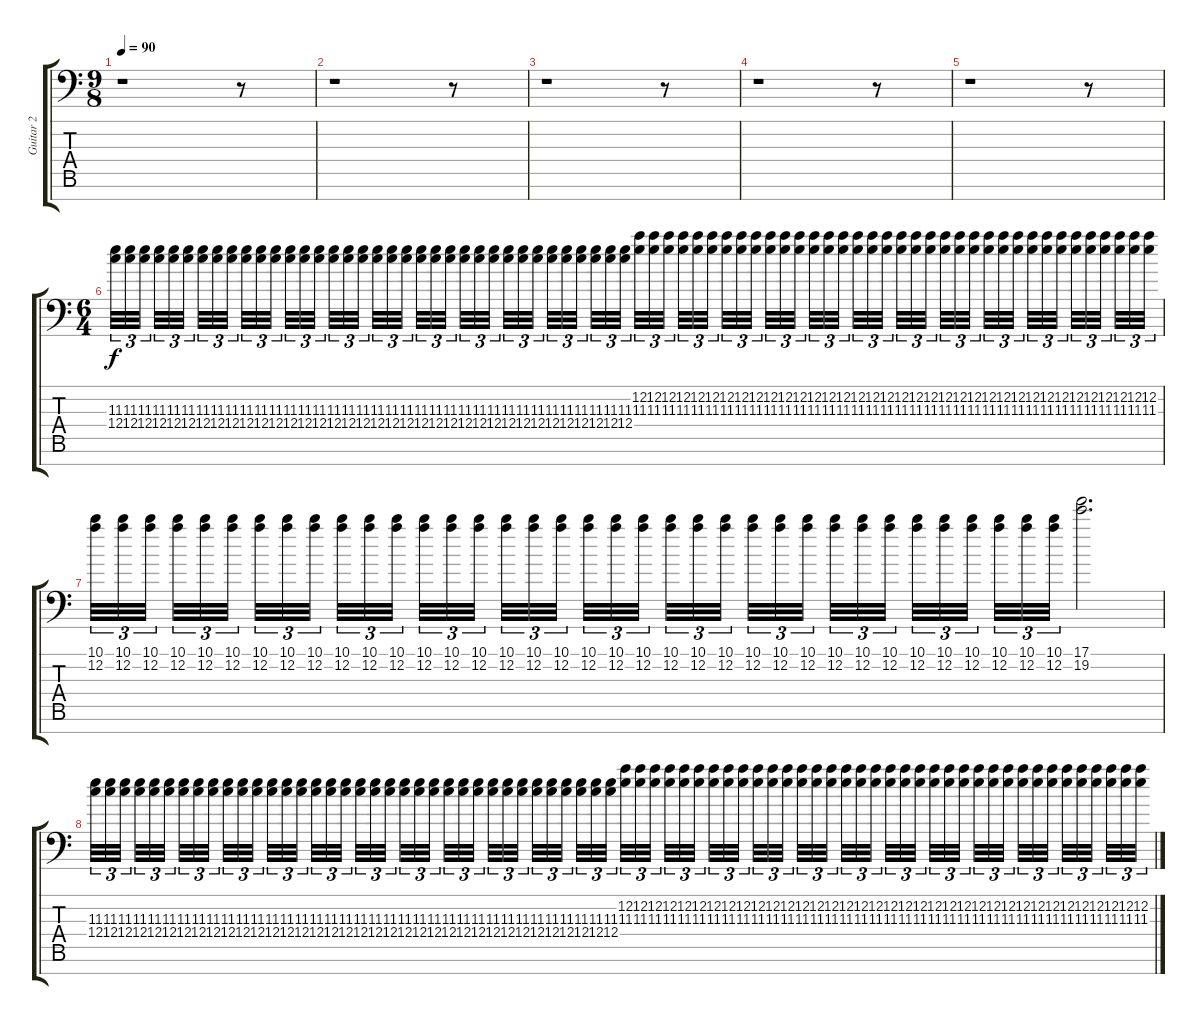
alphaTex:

\track ("Guitar 2" "Guitar 2") {instrument distortionguitar}
\staff {score tabs}
\tuning (D4 A3 F3 C3 G2 D2 A1) {hide}
\ts (9 8)
\tempo 90
\clef f4
\ks c
r.1{dy f} r.8 |
r.1 r.8 |
r.1 r.8 |
r.1 r.8 |
r.1 r.8 |
\ts (6 4)
(11.3 12.4).32{tu (3 2)} (11.3 12.4).32{tu (3 2)} (11.3 12.4).32{tu (3 2) beam splitsecondary} (11.3 12.4).32{tu (3 2)} (11.3 12.4).32{tu (3 2)} (11.3 12.4).32{tu (3 2) beam splitsecondary} (11.3 12.4).32{tu (3 2)} (11.3 12.4).32{tu (3 2)} (11.3 12.4).32{tu (3 2) beam splitsecondary} (11.3 12.4).32{tu (3 2)} (11.3 12.4).32{tu (3 2)} (11.3 12.4).32{tu (3 2) beam splitsecondary} (11.3 12.4).32{tu (3 2)} (11.3 12.4).32{tu (3 2)} (11.3 12.4).32{tu (3 2) beam splitsecondary} (11.3 12.4).32{tu (3 2)} (11.3 12.4).32{tu (3 2)} (11.3 12.4).32{tu (3 2) beam splitsecondary} (11.3 12.4).32{tu (3 2)} (11.3 12.4).32{tu (3 2)} (11.3 12.4).32{tu (3 2) beam splitsecondary} (11.3 12.4).32{tu (3 2)} (11.3 12.4).32{tu (3 2)} (11.3 12.4).32{tu (3 2) beam splitsecondary} (11.3 12.4).32{tu (3 2)} (11.3 12.4).32{tu (3 2)} (11.3 12.4).32{tu (3 2) beam splitsecondary} (11.3 12.4).32{tu (3 2)} (11.3 12.4).32{tu (3 2)} (11.3 12.4).32{tu (3 2) beam splitsecondary} (11.3 12.4).32{tu (3 2)} (11.3 12.4).32{tu (3 2)} (11.3 12.4).32{tu (3 2) beam splitsecondary} (11.3 12.4).32{tu (3 2)} (11.3 12.4).32{tu (3 2)} (11.3 12.4).32{tu (3 2)} (12.2 11.3).32{tu (3 2)} (12.2 11.3).32{tu (3 2)} (12.2 11.3).32{tu (3 2) beam splitsecondary} (12.2 11.3).32{tu (3 2)} (12.2 11.3).32{tu (3 2)} (12.2 11.3).32{tu (3 2) beam splitsecondary} (12.2 11.3).32{tu (3 2)} (12.2 11.3).32{tu (3 2)} (12.2 11.3).32{tu (3 2) beam splitsecondary} (12.2 11.3).32{tu (3 2)} (12.2 11.3).32{tu (3 2)} (12.2 11.3).32{tu (3 2) beam splitsecondary} (12.2 11.3).32{tu (3 2)} (12.2 11.3).32{tu (3 2)} (12.2 11.3).32{tu (3 2) beam splitsecondary} (12.2 11.3).32{tu (3 2)} (12.2 11.3).32{tu (3 2)} (12.2 11.3).32{tu (3 2) beam splitsecondary} (12.2 11.3).32{tu (3 2)} (12.2 11.3).32{tu (3 2)} (12.2 11.3).32{tu (3 2) beam splitsecondary} (12.2 11.3).32{tu (3 2)} (12.2 11.3).32{tu (3 2)} (12.2 11.3).32{tu (3 2) beam splitsecondary} (12.2 11.3).32{tu (3 2)} (12.2 11.3).32{tu (3 2)} (12.2 11.3).32{tu (3 2) beam splitsecondary} (12.2 11.3).32{tu (3 2)} (12.2 11.3).32{tu (3 2)} (12.2 11.3).32{tu (3 2) beam splitsecondary} (12.2 11.3).32{tu (3 2)} (12.2 11.3).32{tu (3 2)} (12.2 11.3).32{tu (3 2) beam splitsecondary} (12.2 11.3).32{tu (3 2)} (12.2 11.3).32{tu (3 2)} (12.2 11.3).32{tu (3 2)} |
(10.1 12.2).32{tu (3 2)} (10.1 12.2).32{tu (3 2)} (10.1 12.2).32{tu (3 2) beam splitsecondary} (10.1 12.2).32{tu (3 2)} (10.1 12.2).32{tu (3 2)} (10.1 12.2).32{tu (3 2) beam splitsecondary} (10.1 12.2).32{tu (3 2)} (10.1 12.2).32{tu (3 2)} (10.1 12.2).32{tu (3 2) beam splitsecondary} (10.1 12.2).32{tu (3 2)} (10.1 12.2).32{tu (3 2)} (10.1 12.2).32{tu (3 2) beam splitsecondary} (10.1 12.2).32{tu (3 2)} (10.1 12.2).32{tu (3 2)} (10.1 12.2).32{tu (3 2) beam splitsecondary} (10.1 12.2).32{tu (3 2)} (10.1 12.2).32{tu (3 2)} (10.1 12.2).32{tu (3 2) beam splitsecondary} (10.1 12.2).32{tu (3 2)} (10.1 12.2).32{tu (3 2)} (10.1 12.2).32{tu (3 2) beam splitsecondary} (10.1 12.2).32{tu (3 2)} (10.1 12.2).32{tu (3 2)} (10.1 12.2).32{tu (3 2) beam splitsecondary} (10.1 12.2).32{tu (3 2)} (10.1 12.2).32{tu (3 2)} (10.1 12.2).32{tu (3 2) beam splitsecondary} (10.1 12.2).32{tu (3 2)} (10.1 12.2).32{tu (3 2)} (10.1 12.2).32{tu (3 2) beam splitsecondary} (10.1 12.2).32{tu (3 2)} (10.1 12.2).32{tu (3 2)} (10.1 12.2).32{tu (3 2) beam splitsecondary} (10.1 12.2).32{tu (3 2)} (10.1 12.2).32{tu (3 2)} (10.1 12.2).32{tu (3 2)} (17.1 19.2).2{d} |
(11.3 12.4).32{tu (3 2)} (11.3 12.4).32{tu (3 2)} (11.3 12.4).32{tu (3 2) beam splitsecondary} (11.3 12.4).32{tu (3 2)} (11.3 12.4).32{tu (3 2)} (11.3 12.4).32{tu (3 2) beam splitsecondary} (11.3 12.4).32{tu (3 2)} (11.3 12.4).32{tu (3 2)} (11.3 12.4).32{tu (3 2) beam splitsecondary} (11.3 12.4).32{tu (3 2)} (11.3 12.4).32{tu (3 2)} (11.3 12.4).32{tu (3 2) beam splitsecondary} (11.3 12.4).32{tu (3 2)} (11.3 12.4).32{tu (3 2)} (11.3 12.4).32{tu (3 2) beam splitsecondary} (11.3 12.4).32{tu (3 2)} (11.3 12.4).32{tu (3 2)} (11.3 12.4).32{tu (3 2) beam splitsecondary} (11.3 12.4).32{tu (3 2)} (11.3 12.4).32{tu (3 2)} (11.3 12.4).32{tu (3 2) beam splitsecondary} (11.3 12.4).32{tu (3 2)} (11.3 12.4).32{tu (3 2)} (11.3 12.4).32{tu (3 2) beam splitsecondary} (11.3 12.4).32{tu (3 2)} (11.3 12.4).32{tu (3 2)} (11.3 12.4).32{tu (3 2) beam splitsecondary} (11.3 12.4).32{tu (3 2)} (11.3 12.4).32{tu (3 2)} (11.3 12.4).32{tu (3 2) beam splitsecondary} (11.3 12.4).32{tu (3 2)} (11.3 12.4).32{tu (3 2)} (11.3 12.4).32{tu (3 2) beam splitsecondary} (11.3 12.4).32{tu (3 2)} (11.3 12.4).32{tu (3 2)} (11.3 12.4).32{tu (3 2)} (12.2 11.3).32{tu (3 2)} (12.2 11.3).32{tu (3 2)} (12.2 11.3).32{tu (3 2) beam splitsecondary} (12.2 11.3).32{tu (3 2)} (12.2 11.3).32{tu (3 2)} (12.2 11.3).32{tu (3 2) beam splitsecondary} (12.2 11.3).32{tu (3 2)} (12.2 11.3).32{tu (3 2)} (12.2 11.3).32{tu (3 2) beam splitsecondary} (12.2 11.3).32{tu (3 2)} (12.2 11.3).32{tu (3 2)} (12.2 11.3).32{tu (3 2) beam splitsecondary} (12.2 11.3).32{tu (3 2)} (12.2 11.3).32{tu (3 2)} (12.2 11.3).32{tu (3 2) beam splitsecondary} (12.2 11.3).32{tu (3 2)} (12.2 11.3).32{tu (3 2)} (12.2 11.3).32{tu (3 2) beam splitsecondary} (12.2 11.3).32{tu (3 2)} (12.2 11.3).32{tu (3 2)} (12.2 11.3).32{tu (3 2) beam splitsecondary} (12.2 11.3).32{tu (3 2)} (12.2 11.3).32{tu (3 2)} (12.2 11.3).32{tu (3 2) beam splitsecondary} (12.2 11.3).32{tu (3 2)} (12.2 11.3).32{tu (3 2)} (12.2 11.3).32{tu (3 2) beam splitsecondary} (12.2 11.3).32{tu (3 2)} (12.2 11.3).32{tu (3 2)} (12.2 11.3).32{tu (3 2) beam splitsecondary} (12.2 11.3).32{tu (3 2)} (12.2 11.3).32{tu (3 2)} (12.2 11.3).32{tu (3 2) beam splitsecondary} (12.2 11.3).32{tu (3 2)} (12.2 11.3).32{tu (3 2)} (12.2 11.3).32{tu (3 2)}
